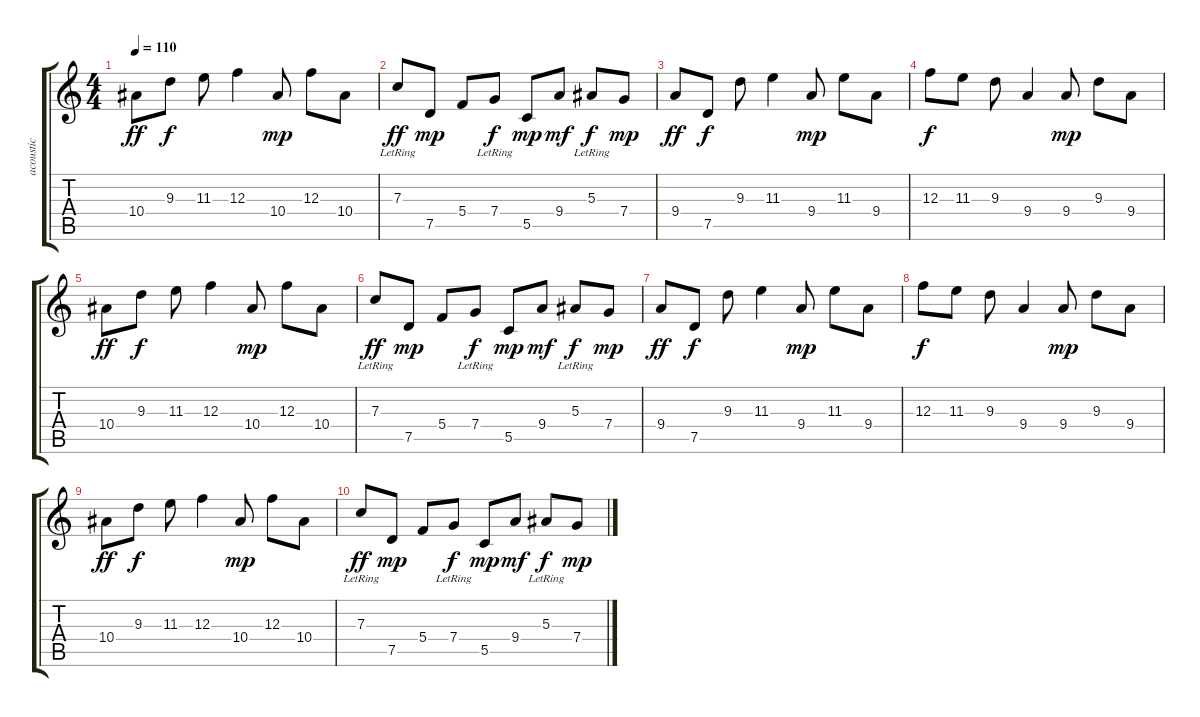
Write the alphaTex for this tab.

\track ("acoustic" "acoustic") {instrument acousticguitarsteel}
\staff {score tabs}
\tuning (D4 A3 F3 C3 G2 C2) {hide}
\ts (4 4)
\tempo 110
\clef g2
\ks c
10.4.8{dy ff} 9.3.8{dy f} 11.3.8 12.3.4 10.4.8{dy mp} 12.3.8 10.4.8 |
7.3{lr}.8{dy ff} 7.5.8{dy mp} 5.4.8 7.4{lr}.8{dy f} 5.5.8{dy mp} 9.4.8{dy mf} 5.3{lr}.8{dy f} 7.4.8{dy mp} |
9.4.8{dy ff} 7.5.8{dy f} 9.3.8 11.3.4 9.4.8{dy mp} 11.3.8 9.4.8 |
12.3.8{dy f} 11.3.8 9.3.8 9.4.4 9.4.8{dy mp} 9.3.8 9.4.8 |
10.4.8{dy ff} 9.3.8{dy f} 11.3.8 12.3.4 10.4.8{dy mp} 12.3.8 10.4.8 |
7.3{lr}.8{dy ff} 7.5.8{dy mp} 5.4.8 7.4{lr}.8{dy f} 5.5.8{dy mp} 9.4.8{dy mf} 5.3{lr}.8{dy f} 7.4.8{dy mp} |
9.4.8{dy ff} 7.5.8{dy f} 9.3.8 11.3.4 9.4.8{dy mp} 11.3.8 9.4.8 |
12.3.8{dy f} 11.3.8 9.3.8 9.4.4 9.4.8{dy mp} 9.3.8 9.4.8 |
10.4.8{dy ff} 9.3.8{dy f} 11.3.8 12.3.4 10.4.8{dy mp} 12.3.8 10.4.8 |
7.3{lr}.8{dy ff} 7.5.8{dy mp} 5.4.8 7.4{lr}.8{dy f} 5.5.8{dy mp} 9.4.8{dy mf} 5.3{lr}.8{dy f} 7.4.8{dy mp}
